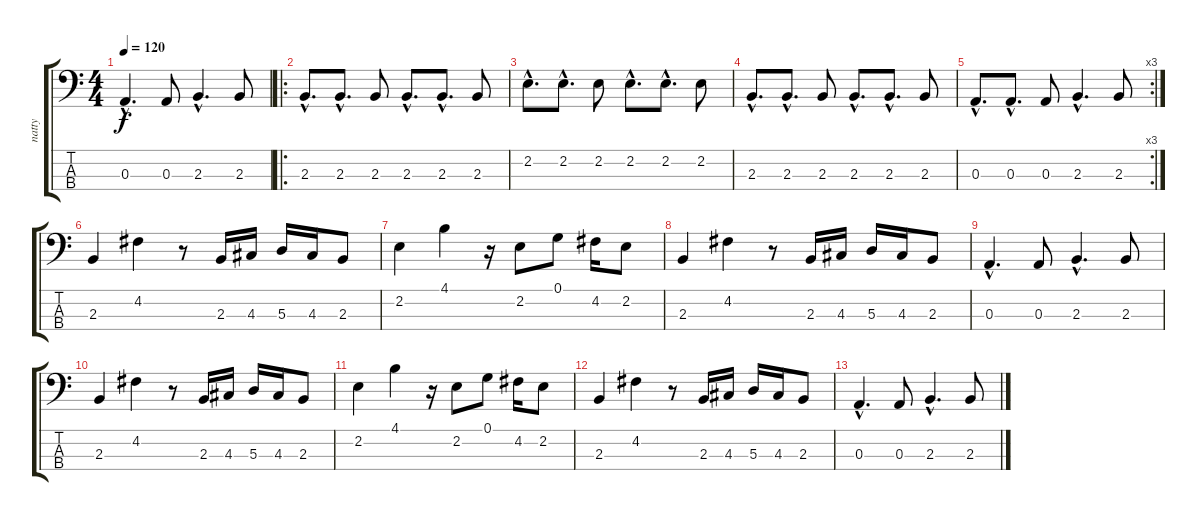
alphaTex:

\track ("natty" "natty") {instrument electricbassfinger}
\staff {score tabs}
\tuning (G2 D2 A1 E1) {hide}
\ts (4 4)
\tempo 120
\clef f4
\ks c
0.3{hac}.4{d dy f} 0.3.8 2.3{hac}.4{d} 2.3.8 |
\ro
2.3{hac}.8{d} 2.3{hac}.8{d} 2.3.8 2.3{hac}.8{d} 2.3{hac}.8{d} 2.3.8 |
2.2{hac}.8{d} 2.2{hac}.8{d} 2.2.8 2.2{hac}.8{d} 2.2{hac}.8{d} 2.2.8 |
2.3{hac}.8{d} 2.3{hac}.8{d} 2.3.8 2.3{hac}.8{d} 2.3{hac}.8{d} 2.3.8 |
\rc 3
0.3{hac}.8{d} 0.3{hac}.8{d} 0.3.8 2.3{hac}.4{d} 2.3.8 |
2.3.4 4.2.4 r.8 2.3.16 4.3.16 5.3.16 4.3.16 2.3.8 |
2.2.4 4.1.4 r.16 2.2.8 0.1.8 4.2.16 2.2.8 |
2.3.4 4.2.4 r.8 2.3.16 4.3.16 5.3.16 4.3.16 2.3.8 |
0.3{hac}.4{d} 0.3.8 2.3{hac}.4{d} 2.3.8 |
2.3.4 4.2.4 r.8 2.3.16 4.3.16 5.3.16 4.3.16 2.3.8 |
2.2.4 4.1.4 r.16 2.2.8 0.1.8 4.2.16 2.2.8 |
2.3.4 4.2.4 r.8 2.3.16 4.3.16 5.3.16 4.3.16 2.3.8 |
0.3{hac}.4{d} 0.3.8 2.3{hac}.4{d} 2.3.8
